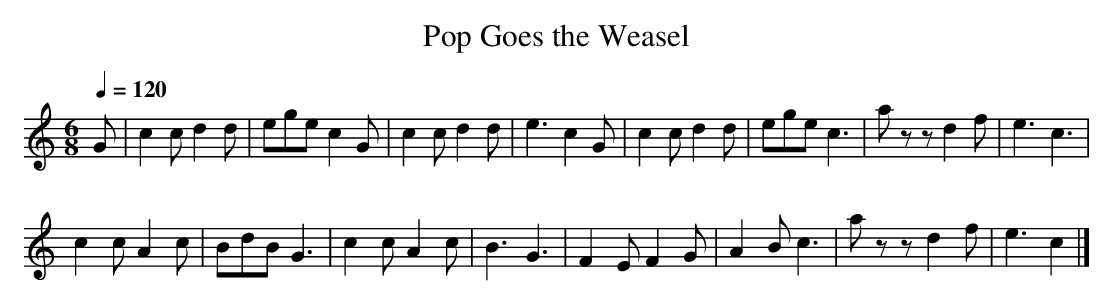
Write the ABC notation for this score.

X:1
T:Pop Goes the Weasel
M:6/8
K:C
L:1/4
Q:1/4=120
 G/2 | cc/2dd/2 | e/2g/2e/2cG/2 | cc/2dd/2 | e3/2cG/2 | cc/2dd/2 | e/2g/2e/2c3/2 | a/2z/2z/2df/2 | e3/2c3/2 |
 cc/2Ac/2 | B/2d/2B/2G3/2 | cc/2Ac/2 | B3/2G3/2 | FE/2FG/2 | AB/2c3/2 | a/2z/2z/2df/2 | e3/2c |]
